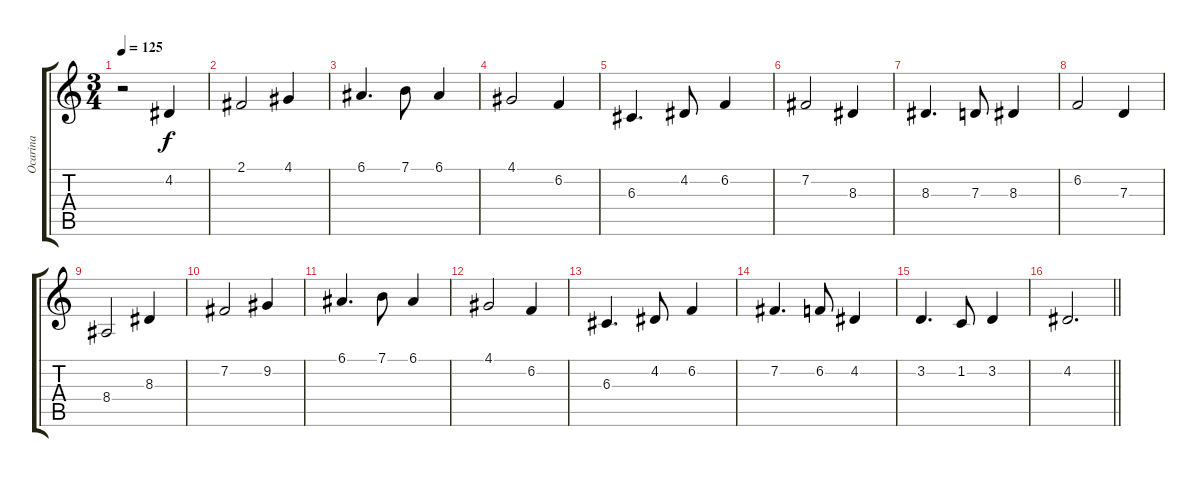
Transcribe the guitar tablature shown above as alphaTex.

\track ("Ocarina" "Ocarina") {instrument ocarina}
\staff {score tabs}
\tuning (E4 B3 G3 D3 A2 E2) {hide}
\ts (3 4)
\section ("" "")
\tempo 125
\clef g2
\ks c
r.2{dy f volume 16} 4.2.4 |
2.1.2 4.1.4 |
6.1.4{d} 7.1.8 6.1.4 |
4.1.2 6.2.4 |
6.3.4{d} 4.2.8 6.2.4 |
7.2.2 8.3.4 |
8.3.4{d} 7.3.8 8.3.4 |
6.2.2 7.3.4 |
8.4.2 8.3.4 |
7.2.2 9.2.4 |
6.1.4{d} 7.1.8 6.1.4 |
4.1.2 6.2.4 |
6.3.4{d} 4.2.8 6.2.4 |
7.2.4{d} 6.2.8 4.2.4 |
3.2.4{d} 1.2.8 3.2.4 |
\barLineRight lightlight
4.2.2{d}
